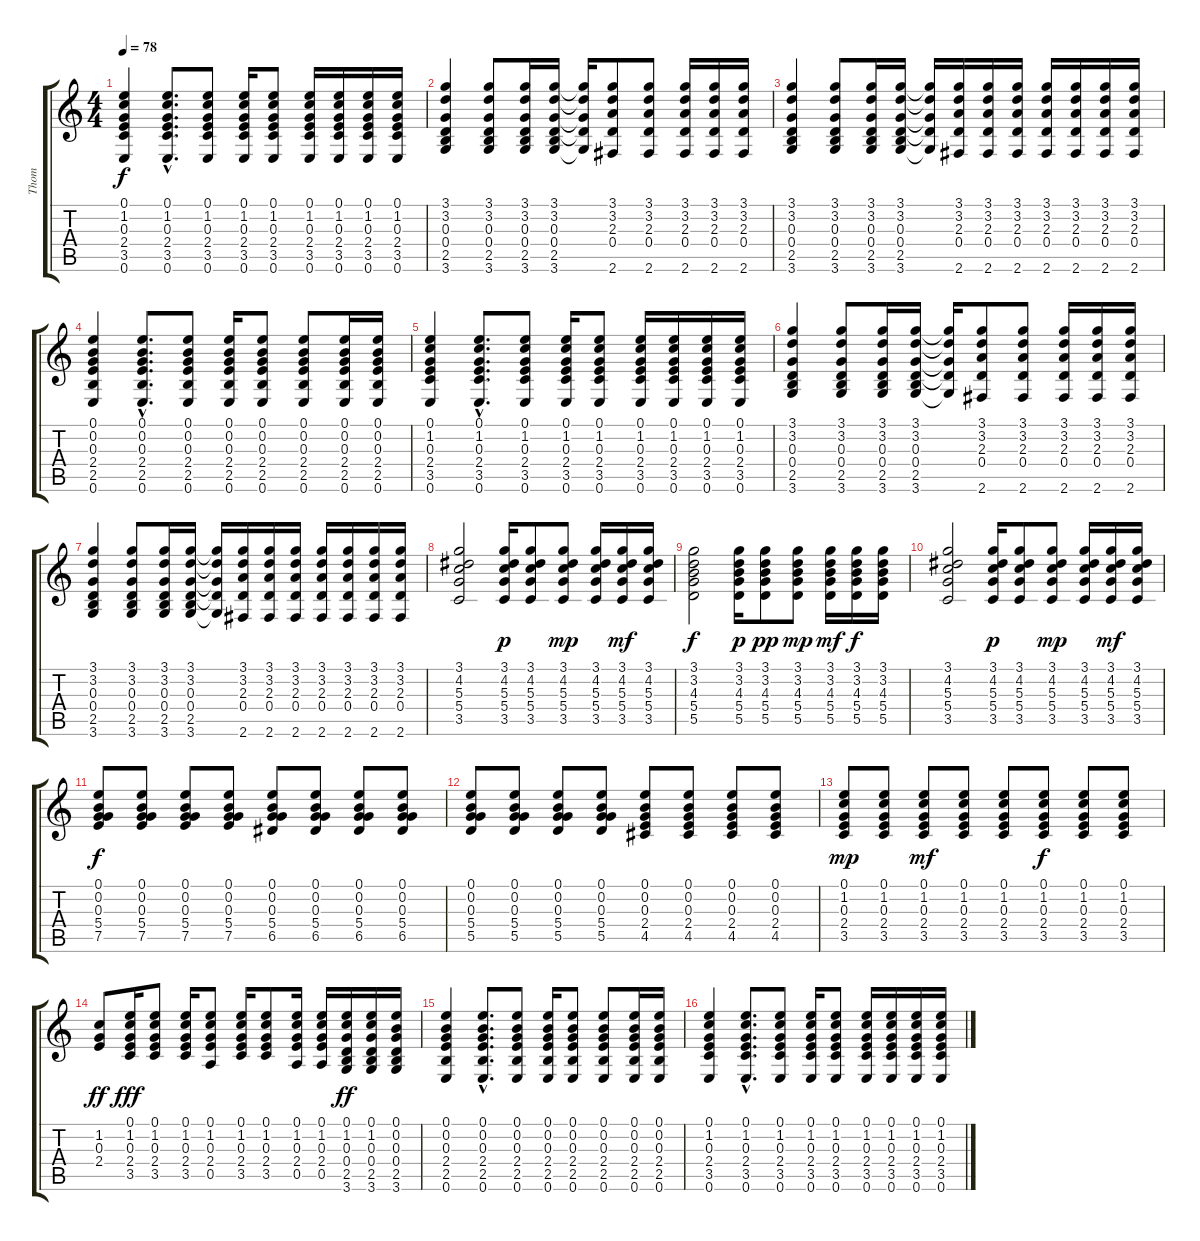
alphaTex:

\track ("Thom" "Thom") {instrument acousticguitarsteel}
\staff {score tabs}
\tuning (E4 B3 G3 D3 A2 E2) {hide}
\ts (4 4)
\tempo 78
\clef g2
\ks c
(0.1 1.2 0.3 2.4 3.5 0.6).4{dy f} (0.1{hac} 1.2{hac} 0.3{hac} 2.4{hac} 3.5{hac} 0.6{hac}).8{d} (0.1 1.2 0.3 2.4 3.5 0.6).8 (0.1 1.2 0.3 2.4 3.5 0.6).16 (0.1 1.2 0.3 2.4 3.5 0.6).8 (0.1 1.2 0.3 2.4 3.5 0.6).16 (0.1 1.2 0.3 2.4 3.5 0.6).16 (0.1 1.2 0.3 2.4 3.5 0.6).16 (0.1 1.2 0.3 2.4 3.5 0.6).16 |
(3.1 3.2 0.3 0.4 2.5 3.6).4 (3.1 3.2 0.3 0.4 2.5 3.6).8 (3.1 3.2 0.3 0.4 2.5 3.6).16 (3.1 3.2 0.3 0.4 2.5 3.6).16 (3.1{t} 3.2{t} 0.3{t} 0.4{t} 3.6{t}).16 (3.1 3.2 2.3 0.4 2.6).8 (3.1 3.2 2.3 0.4 2.6).8 (3.1 3.2 2.3 0.4 2.6).16 (3.1 3.2 2.3 0.4 2.6).16 (3.1 3.2 2.3 0.4 2.6).16 |
(3.1 3.2 0.3 0.4 2.5 3.6).4 (3.1 3.2 0.3 0.4 2.5 3.6).8 (3.1 3.2 0.3 0.4 2.5 3.6).16 (3.1 3.2 0.3 0.4 2.5 3.6).16 (3.1{t} 3.2{t} 0.3{t} 0.4{t} 3.6{t}).16 (3.1 3.2 2.3 0.4 2.6).16 (3.1 3.2 2.3 0.4 2.6).16 (3.1 3.2 2.3 0.4 2.6).16 (3.1 3.2 2.3 0.4 2.6).16 (3.1 3.2 2.3 0.4 2.6).16 (3.1 3.2 2.3 0.4 2.6).16 (3.1 3.2 2.3 0.4 2.6).16 |
(0.1 0.2 0.3 2.4 2.5 0.6).4 (0.1{hac} 0.2{hac} 0.3{hac} 2.4{hac} 2.5{hac} 0.6{hac}).8{d} (0.1 0.2 0.3 2.4 2.5 0.6).8 (0.1 0.2 0.3 2.4 2.5 0.6).16 (0.1 0.2 0.3 2.4 2.5 0.6).8 (0.1 0.2 0.3 2.4 2.5 0.6).8 (0.1 0.2 0.3 2.4 2.5 0.6).16 (0.1 0.2 0.3 2.4 2.5 0.6).16 |
(0.1 1.2 0.3 2.4 3.5 0.6).4 (0.1{hac} 1.2{hac} 0.3{hac} 2.4{hac} 3.5{hac} 0.6{hac}).8{d} (0.1 1.2 0.3 2.4 3.5 0.6).8 (0.1 1.2 0.3 2.4 3.5 0.6).16 (0.1 1.2 0.3 2.4 3.5 0.6).8 (0.1 1.2 0.3 2.4 3.5 0.6).16 (0.1 1.2 0.3 2.4 3.5 0.6).16 (0.1 1.2 0.3 2.4 3.5 0.6).16 (0.1 1.2 0.3 2.4 3.5 0.6).16 |
(3.1 3.2 0.3 0.4 2.5 3.6).4 (3.1 3.2 0.3 0.4 2.5 3.6).8 (3.1 3.2 0.3 0.4 2.5 3.6).16 (3.1 3.2 0.3 0.4 2.5 3.6).16 (3.1{t} 3.2{t} 0.3{t} 0.4{t} 3.6{t}).16 (3.1 3.2 2.3 0.4 2.6).8 (3.1 3.2 2.3 0.4 2.6).8 (3.1 3.2 2.3 0.4 2.6).16 (3.1 3.2 2.3 0.4 2.6).16 (3.1 3.2 2.3 0.4 2.6).16 |
(3.1 3.2 0.3 0.4 2.5 3.6).4 (3.1 3.2 0.3 0.4 2.5 3.6).8 (3.1 3.2 0.3 0.4 2.5 3.6).16 (3.1 3.2 0.3 0.4 2.5 3.6).16 (3.1{t} 3.2{t} 0.3{t} 0.4{t} 3.6{t}).16 (3.1 3.2 2.3 0.4 2.6).16 (3.1 3.2 2.3 0.4 2.6).16 (3.1 3.2 2.3 0.4 2.6).16 (3.1 3.2 2.3 0.4 2.6).16 (3.1 3.2 2.3 0.4 2.6).16 (3.1 3.2 2.3 0.4 2.6).16 (3.1 3.2 2.3 0.4 2.6).16 |
(3.1 4.2 5.3 5.4 3.5).2 (3.1 4.2 5.3 5.4 3.5).16{dy p} (3.1 4.2 5.3 5.4 3.5).8 (3.1 4.2 5.3 5.4 3.5).8{dy mp} (3.1 4.2 5.3 5.4 3.5).16 (3.1 4.2 5.3 5.4 3.5).16{dy mf} (3.1 4.2 5.3 5.4 3.5).16 |
(3.1 3.2 4.3 5.4 5.5).2{dy f} (3.1 3.2 4.3 5.4 5.5).16{dy p} (3.1 3.2 4.3 5.4 5.5).8{dy pp} (3.1 3.2 4.3 5.4 5.5).8{dy mp} (3.1 3.2 4.3 5.4 5.5).16{dy mf} (3.1 3.2 4.3 5.4 5.5).16{dy f} (3.1 3.2 4.3 5.4 5.5).16 |
(3.1 4.2 5.3 5.4 3.5).2 (3.1 4.2 5.3 5.4 3.5).16{dy p} (3.1 4.2 5.3 5.4 3.5).8 (3.1 4.2 5.3 5.4 3.5).8{dy mp} (3.1 4.2 5.3 5.4 3.5).16 (3.1 4.2 5.3 5.4 3.5).16{dy mf} (3.1 4.2 5.3 5.4 3.5).16 |
(0.1 0.2 0.3 5.4 7.5).8{dy f} (0.1 0.2 0.3 5.4 7.5).8 (0.1 0.2 0.3 5.4 7.5).8 (0.1 0.2 0.3 5.4 7.5).8 (0.1 0.2 0.3 5.4 6.5).8 (0.1 0.2 0.3 5.4 6.5).8 (0.1 0.2 0.3 5.4 6.5).8 (0.1 0.2 0.3 5.4 6.5).8 |
(0.1 0.2 0.3 5.4 5.5).8 (0.1 0.2 0.3 5.4 5.5).8 (0.1 0.2 0.3 5.4 5.5).8 (0.1 0.2 0.3 5.4 5.5).8 (0.1 0.2 0.3 2.4 4.5).8 (0.1 0.2 0.3 2.4 4.5).8 (0.1 0.2 0.3 2.4 4.5).8 (0.1 0.2 0.3 2.4 4.5).8 |
(0.1 1.2 0.3 2.4 3.5).8{dy mp} (0.1 1.2 0.3 2.4 3.5).8 (0.1 1.2 0.3 2.4 3.5).8{dy mf} (0.1 1.2 0.3 2.4 3.5).8 (0.1 1.2 0.3 2.4 3.5).8 (0.1 1.2 0.3 2.4 3.5).8{dy f} (0.1 1.2 0.3 2.4 3.5).8 (0.1 1.2 0.3 2.4 3.5).8 |
(1.2 0.3 2.4).8{dy ff} (0.1 1.2 0.3 2.4 3.5).16{dy fff} (0.1 1.2 0.3 2.4 3.5).8 (0.1 1.2 0.3 2.4 3.5).16 (0.1 1.2 0.3 2.4 0.5).8 (0.1 1.2 0.3 2.4 3.5).16 (0.1 1.2 0.3 2.4 3.5).8 (0.1 1.2 0.3 2.4 0.5).16 (0.1 1.2 0.3 2.4 0.5).16 (0.1 1.2 0.3 0.4 2.5 3.6).16{dy ff} (0.1 1.2 0.3 0.4 2.5 3.6).16 (0.1 0.2 0.3 0.4 2.5 3.6).16 |
(0.1 0.2 0.3 2.4 2.5 0.6).4 (0.1{hac} 0.2{hac} 0.3{hac} 2.4{hac} 2.5{hac} 0.6{hac}).8{d} (0.1 0.2 0.3 2.4 2.5 0.6).8 (0.1 0.2 0.3 2.4 2.5 0.6).16 (0.1 0.2 0.3 2.4 2.5 0.6).8 (0.1 0.2 0.3 2.4 2.5 0.6).8 (0.1 0.2 0.3 2.4 2.5 0.6).16 (0.1 0.2 0.3 2.4 2.5 0.6).16 |
(0.1 1.2 0.3 2.4 3.5 0.6).4 (0.1{hac} 1.2{hac} 0.3{hac} 2.4{hac} 3.5{hac} 0.6{hac}).8{d} (0.1 1.2 0.3 2.4 3.5 0.6).8 (0.1 1.2 0.3 2.4 3.5 0.6).16 (0.1 1.2 0.3 2.4 3.5 0.6).8 (0.1 1.2 0.3 2.4 3.5 0.6).16 (0.1 1.2 0.3 2.4 3.5 0.6).16 (0.1 1.2 0.3 2.4 3.5 0.6).16 (0.1 1.2 0.3 2.4 3.5 0.6).16
